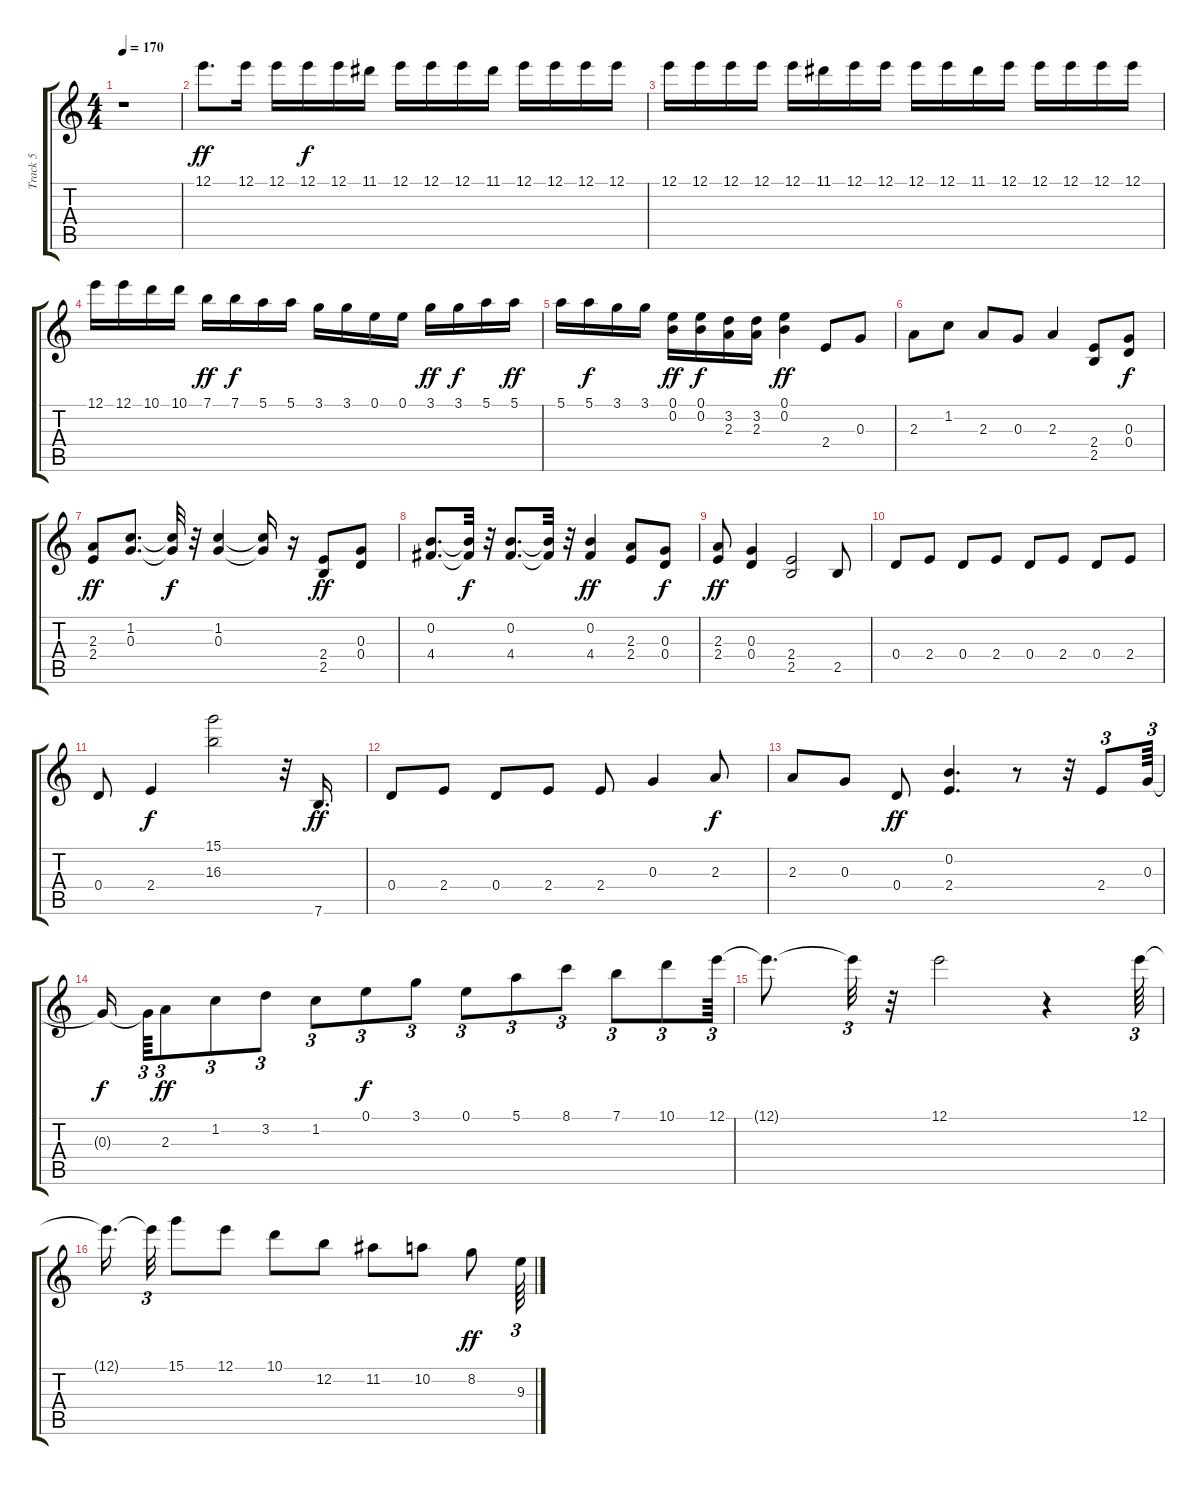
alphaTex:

\track ("Track 5" "Track 5") {instrument distortionguitar}
\staff {score tabs}
\tuning (E4 B3 G3 D3 A2 E2) {hide}
\ts (4 4)
\tempo 170
\clef g2
\ks c
r.1{dy mf} |
12.1.8{d dy ff} 12.1.16 12.1.16 12.1.16{dy f} 12.1.16 11.1.16 12.1.16 12.1.16 12.1.16 11.1.16 12.1.16 12.1.16 12.1.16 12.1.16 |
12.1.16 12.1.16 12.1.16 12.1.16 12.1.16 11.1.16 12.1.16 12.1.16 12.1.16 12.1.16 11.1.16 12.1.16 12.1.16 12.1.16 12.1.16 12.1.16 |
12.1.16 12.1.16 10.1.16 10.1.16 7.1.16{dy ff} 7.1.16{dy f} 5.1.16 5.1.16 3.1.16 3.1.16 0.1.16 0.1.16 3.1.16{dy ff} 3.1.16{dy f} 5.1.16 5.1.16{dy ff} |
5.1.16 5.1.16{dy f} 3.1.16 3.1.16 (0.1 0.2).16{dy ff} (0.1 0.2).16{dy f} (3.2 2.3).16 (3.2 2.3).16 (0.1 0.2).4{dy ff} 2.4.8 0.3.8 |
2.3.8 1.2.8 2.3.8 0.3.8 2.3.4 (2.4 2.5).8 (0.3 0.4).8{dy f} |
(2.3 2.4).8{dy ff} (1.2 0.3).8{d} (1.2{t} 0.3{t}).32{dy f} r.32 (1.2 0.3).4 (1.2{t} 0.3{t}).16 r.16 (2.4 2.5).8{dy ff} (0.3 0.4).8 |
(0.2 4.4).8{d} (0.2{t} 4.4{t}).32{dy f} r.32 (0.2 4.4).8{d} (0.2{t} 4.4{t}).32 r.32 (0.2 4.4).4{dy ff} (2.3 2.4).8 (0.3 0.4).8{dy f} |
(2.3 2.4).8{dy ff} (0.3 0.4).4 (2.4 2.5).2 2.5.8 |
0.4.8 2.4.8 0.4.8 2.4.8 0.4.8 2.4.8 0.4.8 2.4.8 |
0.4.8 2.4.4{dy f} (15.1 16.3).2 r.32 7.6.16{d dy ff} |
0.4.8 2.4.8 0.4.8 2.4.8 2.4.8 0.3.4 2.3.8{dy f} |
2.3.8 0.3.8 0.4.8{dy ff} (0.2 2.4).4{d} r.8 r.32 2.4.8{tu (3 2)} 0.3.64{tu (3 2)} |
0.3{t}.16{dy f beam splitsecondary} 0.3{t}.64{tu (3 2)} 2.3.8{tu (3 2) dy ff} 1.2.8{tu (3 2)} 3.2.8{tu (3 2)} 1.2.8{tu (3 2)} 0.1.8{tu (3 2) dy f} 3.1.8{tu (3 2)} 0.1.8{tu (3 2)} 5.1.8{tu (3 2)} 8.1.8{tu (3 2)} 7.1.8{tu (3 2)} 10.1.8{tu (3 2)} 12.1.64{tu (3 2)} |
12.1{t}.8{d} 12.1{t}.32{tu (3 2)} r.32 12.1.2 r.4 12.1.64{tu (3 2)} |
12.1{t}.16{d beam splitsecondary} 12.1{t}.32{tu (3 2)} 15.1.8 12.1.8 10.1.8 12.2.8 11.2.8 10.2.8 8.2.8{dy ff} 9.3.64{tu (3 2)}
